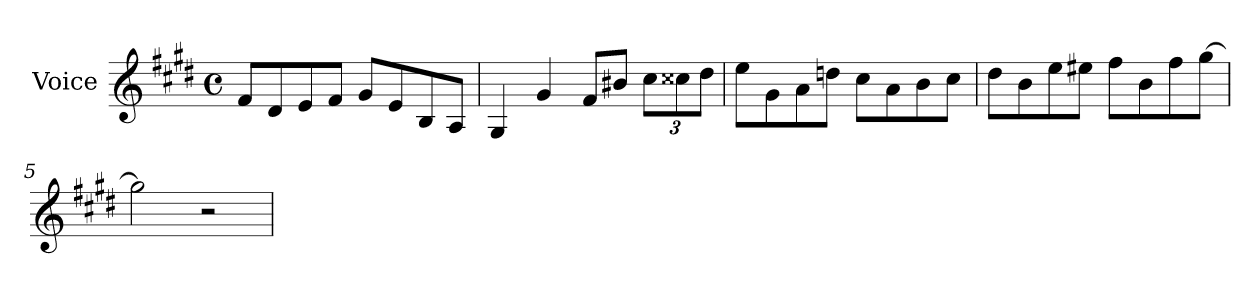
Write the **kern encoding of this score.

**kern
*part1
*staff1
*I"Voice
*I'Voice
*clefG2
*k[f#c#g#d#]
*M4/4
*met(c)
=1
8f#/L
8d#/
8e/
8f#/J
8g#/L
8e/
8B/
8A/J
=2
4G#/
4g#/
8f#/L
8b#X/J
12cc#\L
12cc##X\
12dd#\J
=3
8ee\L
8g#\
8a\
8ddn\J
8cc#\L
8a\
8b\
8cc#\J
=4
8dd#\L
8b\
8ee\
8ee#X\J
8ff#\L
8b\
8ff#\
[>8gg#\J
=5
2gg#\]
2rcc
=
*-
